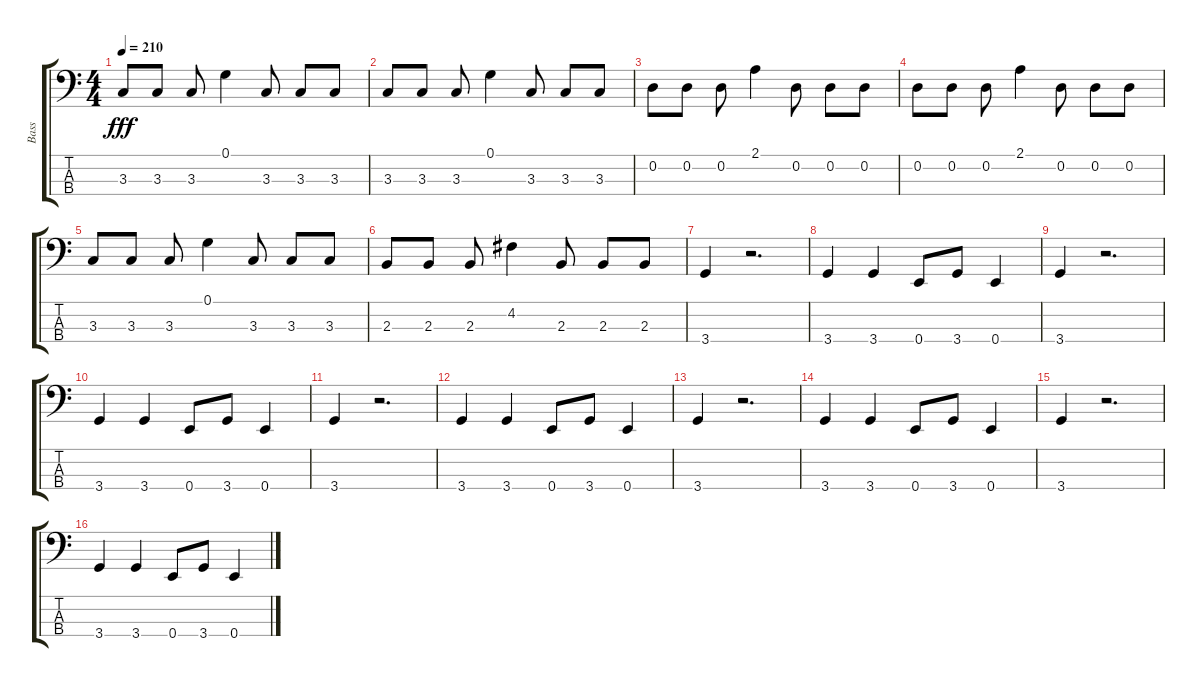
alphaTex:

\track ("Bass" "Bass") {instrument electricbasspick}
\staff {score tabs}
\tuning (G2 D2 A1 E1) {hide}
\ts (4 4)
\tempo 210
\clef f4
\ks c
3.3.8{dy fff} 3.3.8 3.3.8 0.1.4 3.3.8 3.3.8 3.3.8 |
3.3.8 3.3.8 3.3.8 0.1.4 3.3.8 3.3.8 3.3.8 |
0.2.8 0.2.8 0.2.8 2.1.4 0.2.8 0.2.8 0.2.8 |
0.2.8 0.2.8 0.2.8 2.1.4 0.2.8 0.2.8 0.2.8 |
3.3.8 3.3.8 3.3.8 0.1.4 3.3.8 3.3.8 3.3.8 |
2.3.8 2.3.8 2.3.8 4.2.4 2.3.8 2.3.8 2.3.8 |
3.4.4 r.2{d} |
3.4.4 3.4.4 0.4.8 3.4.8 0.4.4 |
3.4.4 r.2{d} |
3.4.4 3.4.4 0.4.8 3.4.8 0.4.4 |
3.4.4 r.2{d} |
3.4.4 3.4.4 0.4.8 3.4.8 0.4.4 |
3.4.4 r.2{d} |
3.4.4 3.4.4 0.4.8 3.4.8 0.4.4 |
3.4.4 r.2{d} |
3.4.4 3.4.4 0.4.8 3.4.8 0.4.4
